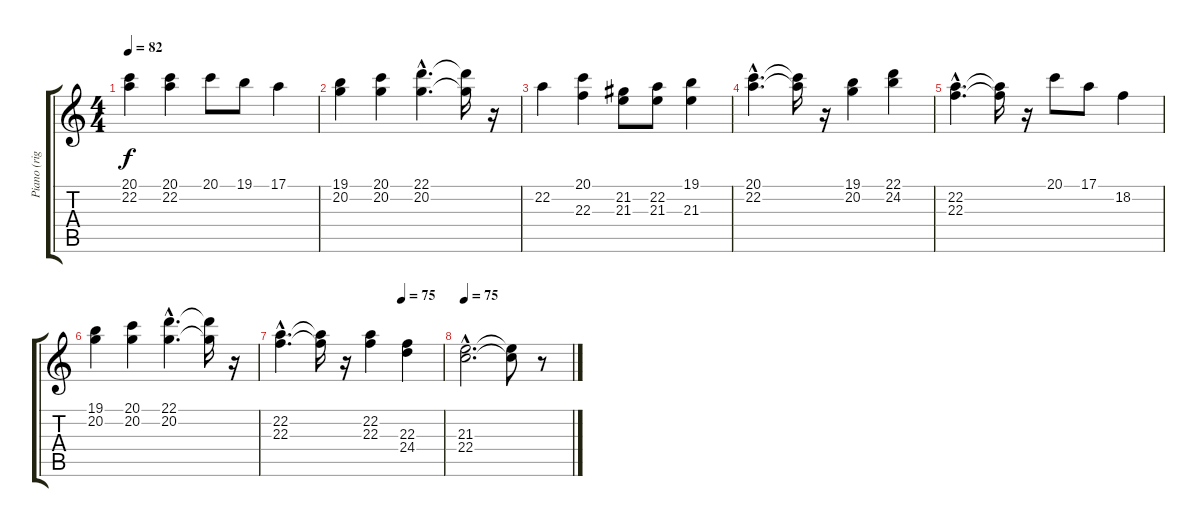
\track ("Piano (right)" "Piano (rig") {instrument acousticgrandpiano}
\staff {score tabs}
\tuning (E4 B3 G3 D3 A2 E2) {hide}
\ts (4 4)
\tempo 82
\clef g2
\ks c
(20.1 22.2).4{dy f} (20.1 22.2).4 20.1.8 19.1.8 17.1.4 |
(19.1 20.2).4 (20.1 20.2).4 (22.1{hac} 20.2{hac}).4{d} (22.1{t} 20.2{t}).16 r.16 |
22.2.4 (20.1 22.3).4 (21.2 21.3).8 (22.2 21.3).8 (19.1 21.3).4 |
(20.1{hac} 22.2{hac}).4{d} (20.1{t} 22.2{t}).16 r.16 (19.1 20.2).4 (22.1 24.2).4 |
(22.2{hac} 22.3{hac}).4{d} (22.2{t} 22.3{t}).16 r.16 20.1.8 17.1.8 18.2.4 |
(19.1 20.2).4 (20.1 20.2).4 (22.1{hac} 20.2{hac}).4{d} (22.1{t} 20.2{t}).16 r.16 |
\tempo (75 0.75)
(22.2{hac} 22.3{hac}).4{d} (22.2{t} 22.3{t}).16 r.16 (22.2 22.3).4 (22.3 24.4).4 |
\tempo 75
(21.3{hac} 22.4{hac}).2{d} (21.3{t} 22.4{t}).8 r.8
